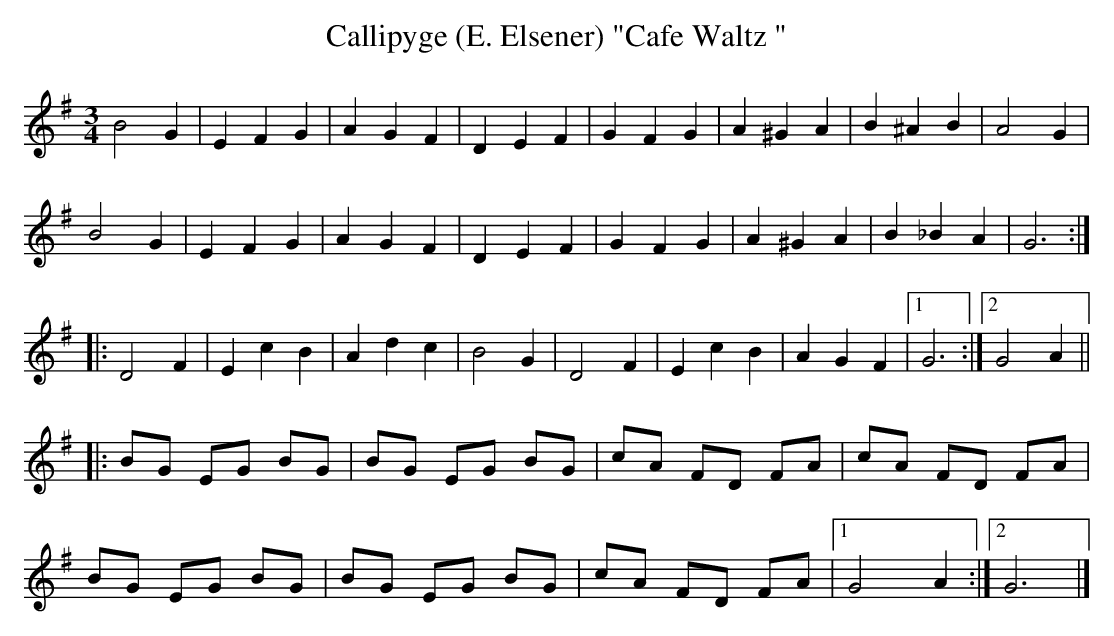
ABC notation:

X:1
T:Callipyge (E. Elsener) "Cafe Waltz "
L:1/4
M:3/4
K:G major
B2G|EFG|AGF|DEF|GFG|A^GA|B^AB|A2G|
B2G|EFG|AGF|DEF|GFG|A^GA|B_BA|G3:|
|:D2F|EcB|Adc|B2G|D2F|EcB|AGF|1G3:|2G2A||
L:1/8
|:BG EG BG|BG EG BG|cA FD FA|cA FD FA|
BG EG BG|BG EG BG|cA FD FA|1G4A2:|2G6|]
